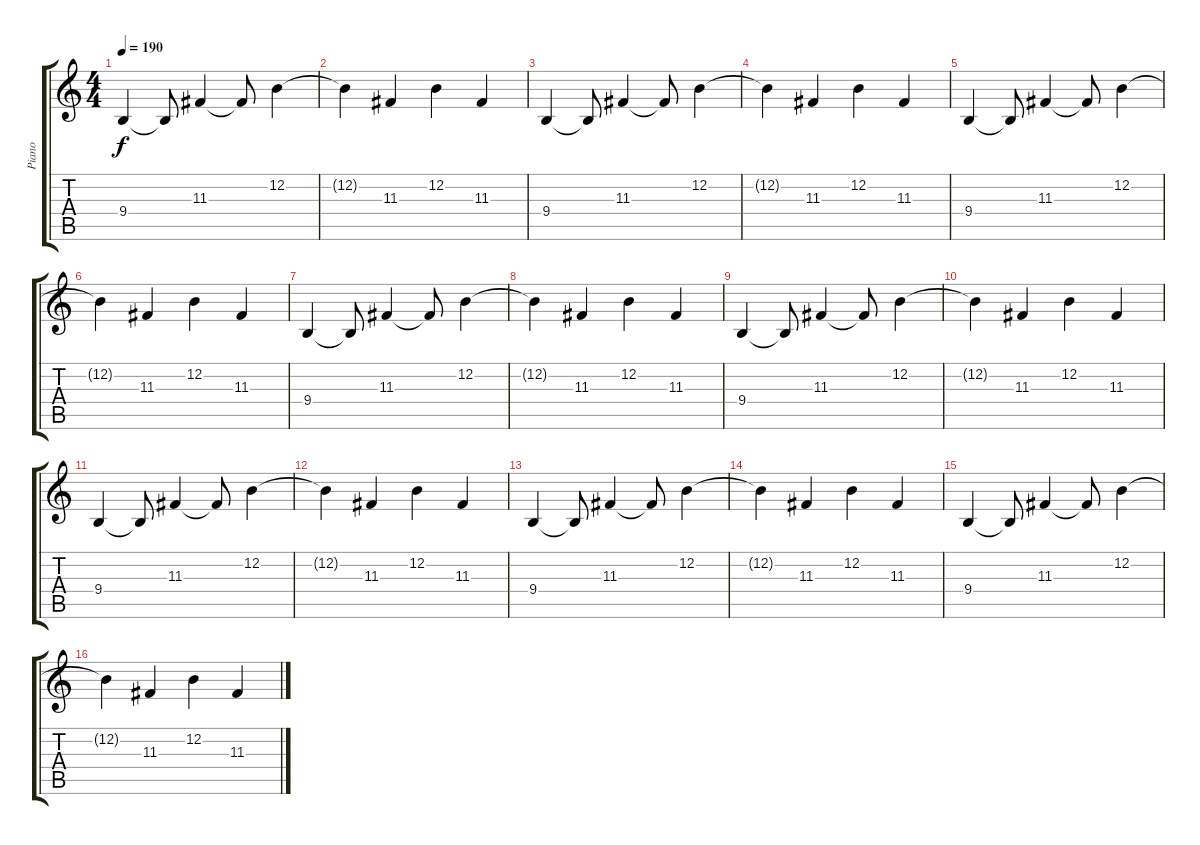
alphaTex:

\track ("Piano" "Piano") {instrument acousticgrandpiano}
\staff {score tabs}
\tuning (E4 B3 G3 D3 A2 E2) {hide}
\ts (4 4)
\tempo 190
\clef g2
\ks c
9.4.4{dy f volume 10} 9.4{t}.8 11.3.4 11.3{t}.8 12.2.4 |
12.2{t}.4 11.3.4 12.2.4 11.3.4 |
9.4.4 9.4{t}.8 11.3.4 11.3{t}.8 12.2.4 |
12.2{t}.4 11.3.4 12.2.4 11.3.4 |
9.4.4 9.4{t}.8 11.3.4 11.3{t}.8 12.2.4 |
12.2{t}.4 11.3.4 12.2.4 11.3.4 |
9.4.4 9.4{t}.8 11.3.4 11.3{t}.8 12.2.4 |
12.2{t}.4 11.3.4 12.2.4 11.3.4 |
9.4.4 9.4{t}.8 11.3.4 11.3{t}.8 12.2.4 |
12.2{t}.4 11.3.4 12.2.4 11.3.4 |
9.4.4 9.4{t}.8 11.3.4 11.3{t}.8 12.2.4 |
12.2{t}.4 11.3.4 12.2.4 11.3.4 |
9.4.4 9.4{t}.8 11.3.4 11.3{t}.8 12.2.4 |
12.2{t}.4 11.3.4 12.2.4 11.3.4 |
9.4.4 9.4{t}.8 11.3.4 11.3{t}.8 12.2.4 |
12.2{t}.4 11.3.4 12.2.4 11.3.4
